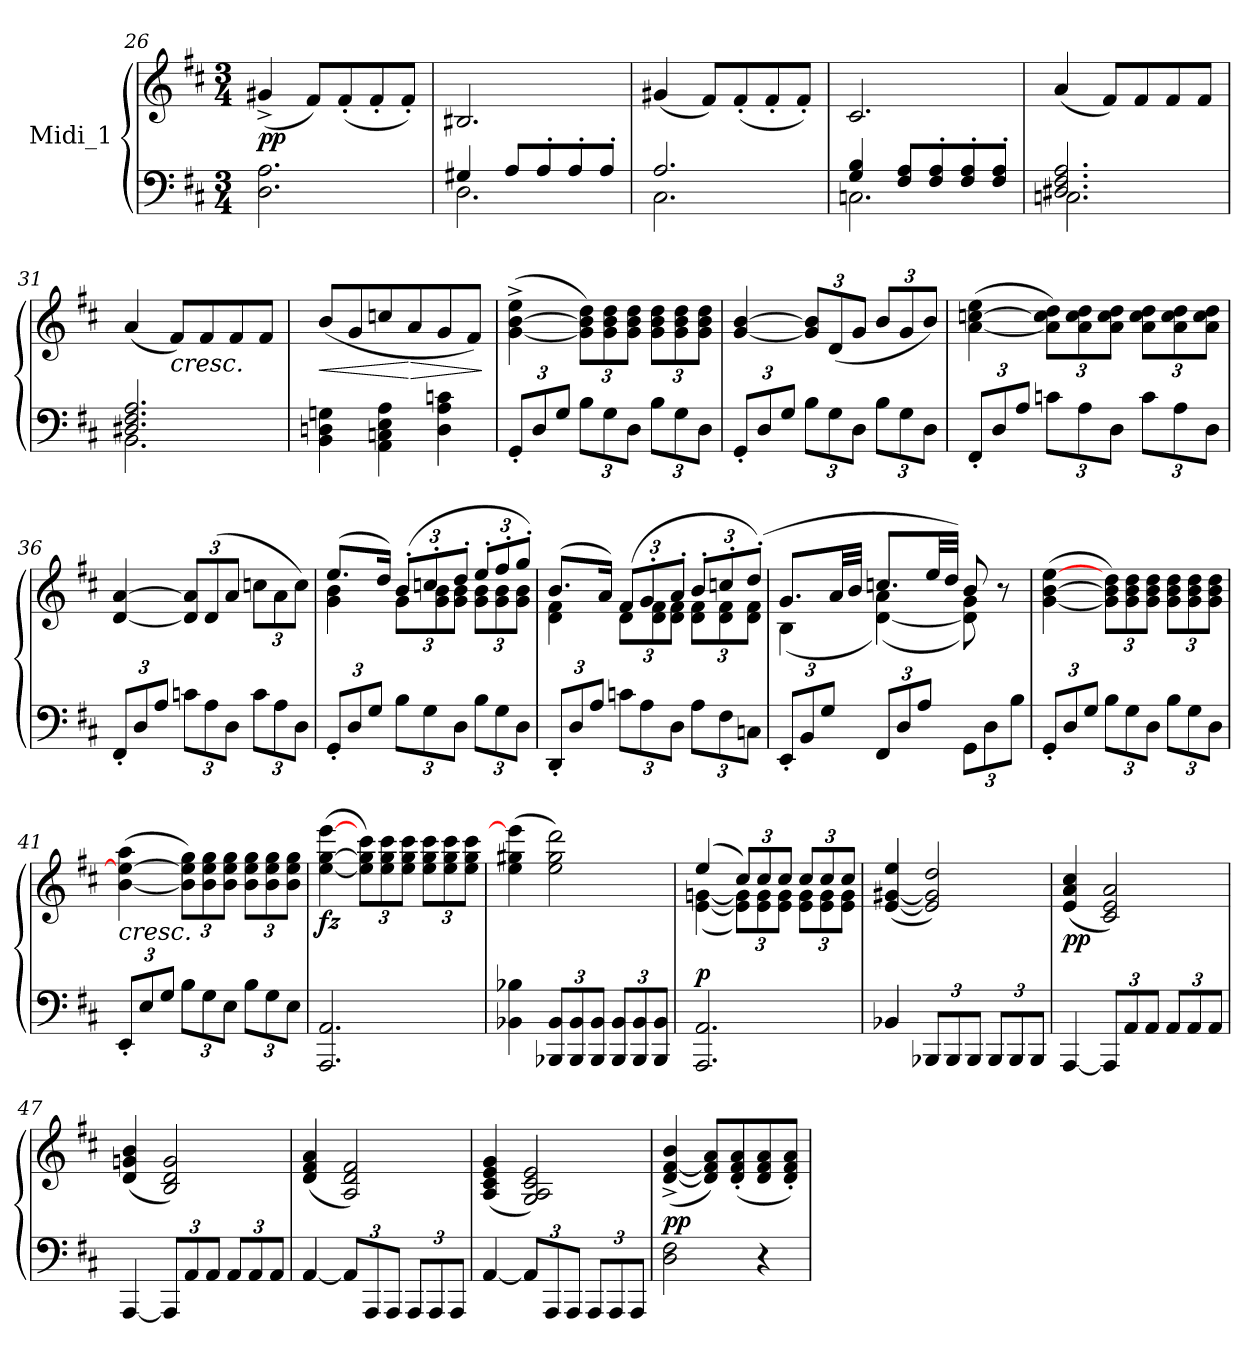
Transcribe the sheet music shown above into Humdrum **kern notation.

**kern	**kern	**dynam
*part1	*part1	*part1
*staff2	*staff1	*staff1/2
*I"Midi_1	*	*
*clefF4	*clefG2	*
*k[f#c#]	*k[f#c#]	*
*D:	*D:	*
*M3/4	*M3/4	*
=26	=26	=26
!	!	!LO:DY:b
2.D\ 2.A\	(<4g#X^/	pp
.	8f#/L)	.
.	(<8f#'/	.
.	8f#'/	.
.	8f#'/J)	.
=27	=27	=27
*^	*	*
4G#X/	2.D\	2.B#X/	.
8A/L	.	.	.
8A'/	.	.	.
8A'/	.	.	.
8A'/J	.	.	.
!!LO:PB:g=z
=28	=28	=28	=28
*	*	*MM85	*
2.A/	2.C#\	(<4g#X/	.
.	.	8f#/L)	.
.	.	(<8f#'/	.
.	.	8f#'/	.
.	.	8f#'/J)	.
=29	=29	=29	=29
4G/ 4B/	2.Cn\	2.c#/	.
8F#/ 8A/L	.	.	.
8F#/' 8A/'	.	.	.
8F#/' 8A/'	.	.	.
8F#/' 8A/'J	.	.	.
=30	=30	=30	=30
2.D#X/ 2.F#/ 2.A/	2.Cn\	(<4a/	.
.	.	8f#/L)	.
.	.	8f#/	.
.	.	8f#/	.
.	.	8f#/J	.
=31	=31	=31	=31
2.D#X/ 2.F#/ 2.A/	2.BB\	(<4a/	.
!	!	!LO:TX:b:i:t=cresc.	!
.	.	8f#/L)	.
.	.	8f#/	.
.	.	8f#/	.
.	.	8f#/J	.
*v	*v	*	*
=32	=32	=32
!	!	!LO:HP:b
4BB\ 4Dni\ 4Gni\	(<8b/L	<
.	8g/	.
4AA\ 4Cn\ 4E\ 4A\	8ccn/	.
!	!	!LO:HP:n=1:b
.	8a/	[ >
4D\ 4A\ 4cn\	8g/	.
.	8f#/J)	.
.	.	]
=33	=33	=33
*Xbrackettup	*	*
12GG'/L	(>[4g\^ [4b\^ 4ee\^	.
12D/	.	.
12G/J	.	.
*	*Xbrackettup	*
12B\L	12g\] 12b\] 12dd\L)	.
12G\	12g\ 12b\ 12dd\	.
12D\J	12g\ 12b\ 12dd\J	.
12B\L	12g\ 12b\ 12dd\L	.
12G\	12g\ 12b\ 12dd\	.
12D\J	12g\ 12b\ 12dd\J	.
!!LO:LB:g=z
=34	=34	=34
12GG'/L	[4g/ [4b/	.
12D/	.	.
12G/J	.	.
12B\L	12g/] 12b/]L	.
12G\	(<12d/	.
12D\J	12g/J	.
12B\L	12b/L	.
12G\	12g/	.
12D\J	12b/J)	.
!!LO:LB:g=z
=35	=35	=35
*	*MM85	*
12FF#'/L	(>[4a\ [4ccn\ 4ee\	.
12D/	.	.
12A/J	.	.
12cn\L	12a\] 12cc\] 12dd\L)	.
12A\	12a\ 12cc\ 12dd\	.
12D\J	12a\ 12cc\ 12dd\J	.
12c\L	12a\ 12cc\ 12dd\L	.
12A\	12a\ 12cc\ 12dd\	.
12D\J	12a\ 12cc\ 12dd\J	.
=36	=36	=36
12FF#'/L	[4d/ [4a/	.
12D/	.	.
12A/J	.	.
12cn\L	12d/] 12a/]L	.
12A\	(>12d/	.
12D\J	12a/J	.
12c\L	12ccn\L	.
12A\	12a\	.
12D\J	12cc\J)	.
=37	=37	=37
*	*^	*
12GG'/L	(>8.ee/L	4g\ 4b\	.
12D/	.	.	.
12G/J	.	.	.
.	16dd/Jk)	.	.
12B\L	(>12b'/L	12g\L	.
12G\	12ccn'/	12g\ 12b\	.
12D\J	12dd'/J	12g\ 12b\J	.
12B\L	12ee'/L	12g\ 12b\L	.
12G\	12ff#'/	12g\ 12b\	.
12D\J	12gg'/J)	12g\ 12b\J	.
=38	=38	=38	=38
12DD'/L	(>8.b/L	4d\ 4f#\	.
12D/	.	.	.
12A/J	.	.	.
.	16a/Jk)	.	.
12cn\L	(>12f#/L	12d\L	.
12A\	12g'/	12d\ 12f#\	.
12D\J	12a'/J	12d\ 12f#\J	.
12A\L	12b'/L	12d\ 12f#\L	.
12F#\	12ccn'/	12d\ 12f#\	.
12Cn\J	(>12dd'/J)	12d\ 12f#\J	.
!!LO:LB:g=z	!!
=39	=39	=39	=39
12EE'/L	8.g/L	(<4B\	.
12BB/	.	.	.
12G/J	.	.	.
.	32a/LL	.	.
.	32b/JJJ	.	.
12FF#/L	8.ccn/L	(<[4d\ 4a\)	.
12D/	.	.	.
12A/J	.	.	.
.	32ee/LL	.	.
.	32dd/JJJ)	.	.
12GG\L	8b/	8d\] 8g\)	.
12D\	.	.	.
.	8r	8ryy	.
12B\J	.	.	.
*	*v	*v	*
=40	=40	=40
*	*MM85	*
12GG'/L	(>[4g\ [4b\ [4ee\	.
12D/	.	.
12G/J	.	.
12B\L	12g\] 12b\] 12dd\L)	.
12G\	12g\ 12b\ 12dd\	.
12D\J	12g\ 12b\ 12dd\J	.
12B\L	12g\ 12b\ 12dd\L	.
12G\	12g\ 12b\ 12dd\	.
12D\J	12g\ 12b\ 12dd\J	.
=41	=41	=41
!	!LO:TX:b:i:t=cresc.	!
12EE'/L	(>[4b\ 4ee\_ 4aa\	.
12E/	.	.
12G/J	.	.
12B\L	12b\] 12ee\] 12gg\L)	.
12G\	12b\ 12ee\ 12gg\	.
12E\J	12b\ 12ee\ 12gg\J	.
12B\L	12b\ 12ee\ 12gg\L	.
12G\	12b\ 12ee\ 12gg\	.
12E\J	12b\ 12ee\ 12gg\J	.
=42	=42	=42
!	!	!LO:DY:b
2.AAA/ 2.AA/	(>[4ee\ [4gg\ [4eee\	fz
.	12ee\] 12gg\] 12ccc#i\L)	.
.	12ee\ 12gg\ 12ccc#\	.
.	12ee\ 12gg\ 12ccc#\J	.
.	12ee\ 12gg\ 12ccc#\L	.
.	12ee\ 12gg\ 12ccc#\	.
.	12ee\ 12gg\ 12ccc#\J	.
!!LO:LB:g=z
=43	=43	=43
4BB-X\ 4B-X\	(>4ee\ 4gg#X\ 4eee\]	.
12BBB-X/ 12BB-/L	2ee\ 2gg#\ 2ddd\)	.
12BBB-/ 12BB-/	.	.
12BBB-/ 12BB-/J	.	.
12BBB-/ 12BB-/L	.	.
12BBB-/ 12BB-/	.	.
12BBB-/ 12BB-/J	.	.
=44	=44	=44
*	*^	*
!	!	!	!LO:DY:a=2
2.AAA/ 2.AA/	(>4ee/	(<[4e\ [4gni\	p
.	12cc#/L)	12e\] 12g\]L)	.
.	12cc#/	12e\ 12g\	.
.	12cc#/J	12e\ 12g\J	.
.	12cc#/L	12e\ 12g\L	.
.	12cc#/	12e\ 12g\	.
.	12cc#/J	12e\ 12g\J	.
*	*v	*v	*
=45	=45	=45
*	*MM85	*
4BB-X/	(>[4e/ [4g#X/ 4ee/	.
12BBB-X/L	2e/] 2g#/] 2dd/)	.
12BBB-/	.	.
12BBB-/J	.	.
12BBB-/L	.	.
12BBB-/	.	.
12BBB-/J	.	.
=46	=46	=46
!	!	!LO:DY:b
[4AAA/	(<4e/ 4a/ 4cc#/	pp
12AAA/L]	2c#/ 2e/ 2a/)	.
12AA/	.	.
12AA/J	.	.
12AA/L	.	.
12AA/	.	.
12AA/J	.	.
=47	=47	=47
[4AAA/	(<4d/ 4gni/ 4b/	.
12AAA/L]	2B/ 2d/ 2g/)	.
12AA/	.	.
12AA/J	.	.
12AA/L	.	.
12AA/	.	.
12AA/J	.	.
!!LO:LB:g=z
=48	=48	=48
[4AA/	(<4d/ 4f#/ 4a/	.
12AA/L]	2A/ 2d/ 2f#/)	.
12AAA/	.	.
12AAA/J	.	.
12AAA/L	.	.
12AAA/	.	.
12AAA/J	.	.
=49	=49	=49
[4AA/	(<4A/ 4c#/ 4e/ 4g/	.
12AA/L]	2G/ 2A/ 2c#/ 2e/)	.
12AAA/	.	.
12AAA/J	.	.
12AAA/L	.	.
12AAA/	.	.
12AAA/J	.	.
=50	=50	=50
!	!	!LO:DY:a=2
2D\ 2F#\	(>[4d/^ [4f#/^ 4b/^	pp
.	8d/] 8f#/] 8a/L)	.
.	(<8d/' 8f#/' 8a/'	.
4r	8d/ 8f#/ 8a/	.
.	8d/' 8f#/' 8a/'J)	.
=	=	=
*-	*-	*-
